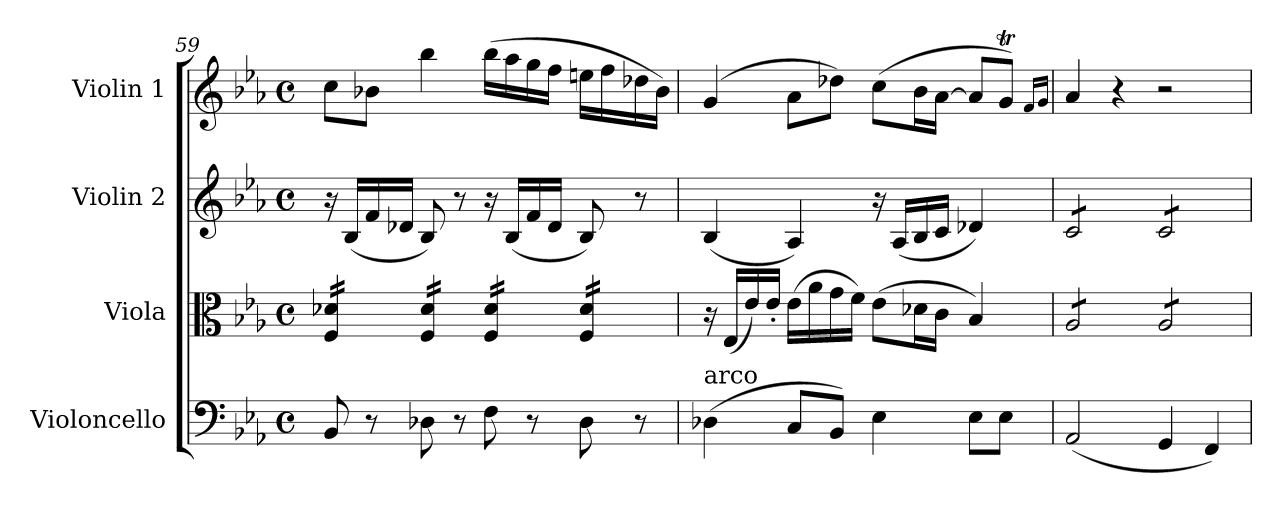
**kern	**kern	**kern	**kern
*part4	*part3	*part2	*part1
*staff4	*staff3	*staff2	*staff1
*I"Violoncello	*I"Viola	*I"Violin 2	*I"Violin 1
*I'Vc	*I'Vla	*I'Vln	*I'Vln
*clefF4	*clefC3	*clefG2	*clefG2
*k[b-e-a-]	*k[b-e-a-]	*k[b-e-a-]	*k[b-e-a-]
*M4/4	*M4/4	*M4/4	*M4/4
*met(c)	*met(c)	*met(c)	*met(c)
=59	=59	=59	=59
*	*tremolo	*	*
8BB-/	24F/ 24d-X/LL	16r	8cc\L
.	24F/ 24d-X/	.	.
.	.	(<16B-/LL	.
.	24F/ 24d-X/	.	.
8r	24F/ 24d-X/	16f/	8b-X\J
.	24F/ 24d-X/	.	.
.	.	16d-X/JJ	.
.	24F/ 24d-X/JJ	.	.
8D-X\	24F/ 24d-/LL	8B-/)	4bb-\
.	24F/ 24d-/	.	.
.	24F/ 24d-/	.	.
8r	24F/ 24d-/	8r	.
.	24F/ 24d-/	.	.
.	24F/ 24d-/JJ	.	.
8F\	24F/ 24d-/LL	16r	(>16bb-\LL
.	24F/ 24d-/	.	.
.	.	(<16B-/LL	16aa-\
.	24F/ 24d-/	.	.
8r	24F/ 24d-/	16f/	16gg\
.	24F/ 24d-/	.	.
.	.	16d-/JJ	16ff\JJ
.	24F/ 24d-/JJ	.	.
8D-\	24F/ 24d-/LL	8B-/)	16een\LL
.	24F/ 24d-/	.	.
.	.	.	16ff\
.	24F/ 24d-/	.	.
8r	24F/ 24d-/	8r	16dd-X\
.	24F/ 24d-/	.	.
.	.	.	16b-\JJ)
.	24F/ 24d-/JJ	.	.
*	*Xtremolo	*	*
!!LO:LB:g=z
=60	=60	=60	=60
!LO:TX:a:t=arco	!	!	!
(4D-X\	16r	(4B-/	(>4g/
.	(16E-/LL	.	.
.	16e-/)	.	.
.	16e-'/JJ	.	.
8C/L	(>16e-\LL	4A-/)	8a-\L
.	16a-\	.	.
8BB-/J)	16g\	.	8dd-X\J)
.	16f\JJ)	.	.
4E-\	(>8e-\L	16r	(<8cc\L
.	.	(16A-/LL	.
.	16d-X\L	16B-/	16b-\L
.	16c\JJ	16c/JJ	[<16a-\JJ
8E-\L	4B-/)	4d-X/)	8a-/L]
8E-\J	.	.	8gt/J)
.	.	.	16qf/LL
.	.	.	16qg/JJ
=61	=61	=61	=61
*	*tremolo	*	*
*	*	*tremolo	*
(2AA-/	8A-/L	8c/L	4a-/
.	8A-/	8c/	.
.	8A-/	8c/	4r
.	8A-/J	8c/J	.
4GG/	8A-/L	8c/L	2r
.	8A-/	8c/	.
4FF/)	8A-/	8c/	.
.	8A-/J	8c/J	.
*	*	*Xtremolo	*
*	*Xtremolo	*	*
=	=	=	=
*-	*-	*-	*-
